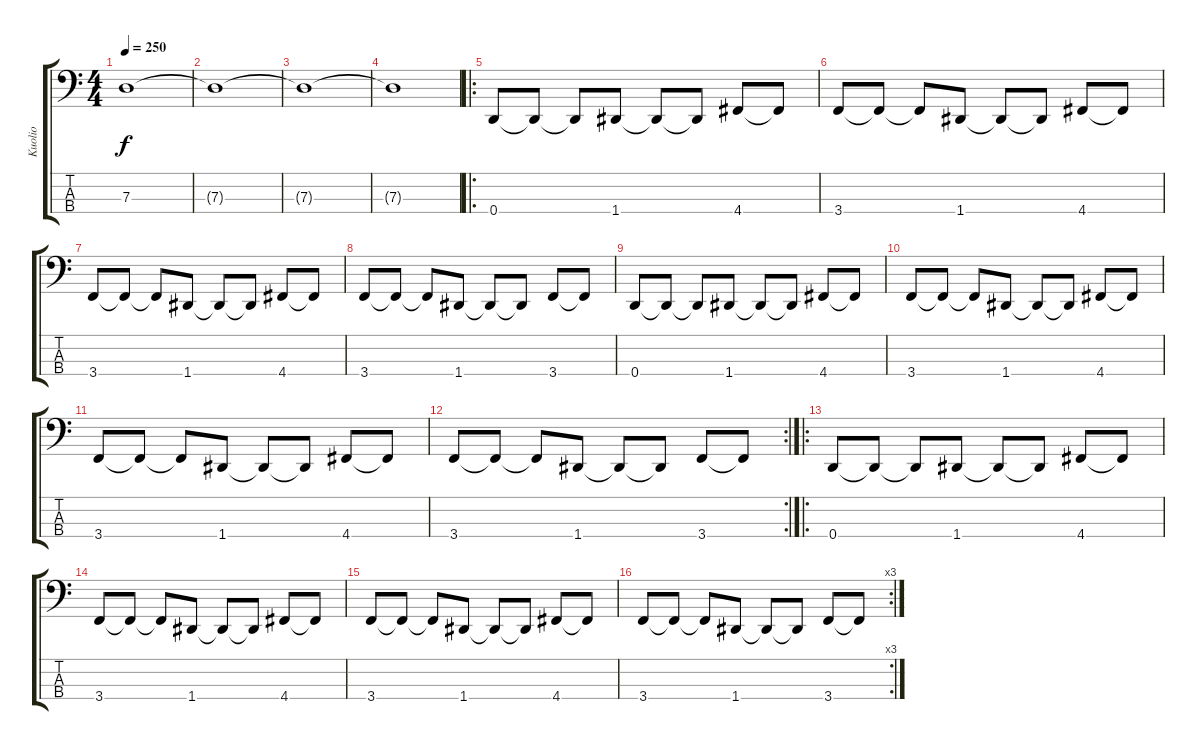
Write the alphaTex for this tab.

\track ("Kuolio" "Kuolio") {instrument electricbassfinger}
\staff {score tabs}
\tuning (F2 C2 G1 D1) {hide}
\ts (4 4)
\tempo 250
\clef f4
\ks c
7.3.1{dy f} |
7.3{t}.1 |
7.3{t}.1 |
7.3{t}.1 |
\ro
0.4.8 0.4{t}.8 0.4{t}.8 1.4.8 1.4{t}.8 1.4{t}.8 4.4.8 4.4{t}.8 |
3.4.8 3.4{t}.8 3.4{t}.8 1.4.8 1.4{t}.8 1.4{t}.8 4.4.8 4.4{t}.8 |
3.4.8 3.4{t}.8 3.4{t}.8 1.4.8 1.4{t}.8 1.4{t}.8 4.4.8 4.4{t}.8 |
3.4.8 3.4{t}.8 3.4{t}.8 1.4.8 1.4{t}.8 1.4{t}.8 3.4.8 3.4{t}.8 |
0.4.8 0.4{t}.8 0.4{t}.8 1.4.8 1.4{t}.8 1.4{t}.8 4.4.8 4.4{t}.8 |
3.4.8 3.4{t}.8 3.4{t}.8 1.4.8 1.4{t}.8 1.4{t}.8 4.4.8 4.4{t}.8 |
3.4.8 3.4{t}.8 3.4{t}.8 1.4.8 1.4{t}.8 1.4{t}.8 4.4.8 4.4{t}.8 |
\rc 2
3.4.8 3.4{t}.8 3.4{t}.8 1.4.8 1.4{t}.8 1.4{t}.8 3.4.8 3.4{t}.8 |
\ro
0.4.8 0.4{t}.8 0.4{t}.8 1.4.8 1.4{t}.8 1.4{t}.8 4.4.8 4.4{t}.8 |
3.4.8 3.4{t}.8 3.4{t}.8 1.4.8 1.4{t}.8 1.4{t}.8 4.4.8 4.4{t}.8 |
3.4.8 3.4{t}.8 3.4{t}.8 1.4.8 1.4{t}.8 1.4{t}.8 4.4.8 4.4{t}.8 |
\rc 3
3.4.8 3.4{t}.8 3.4{t}.8 1.4.8 1.4{t}.8 1.4{t}.8 3.4.8 3.4{t}.8
